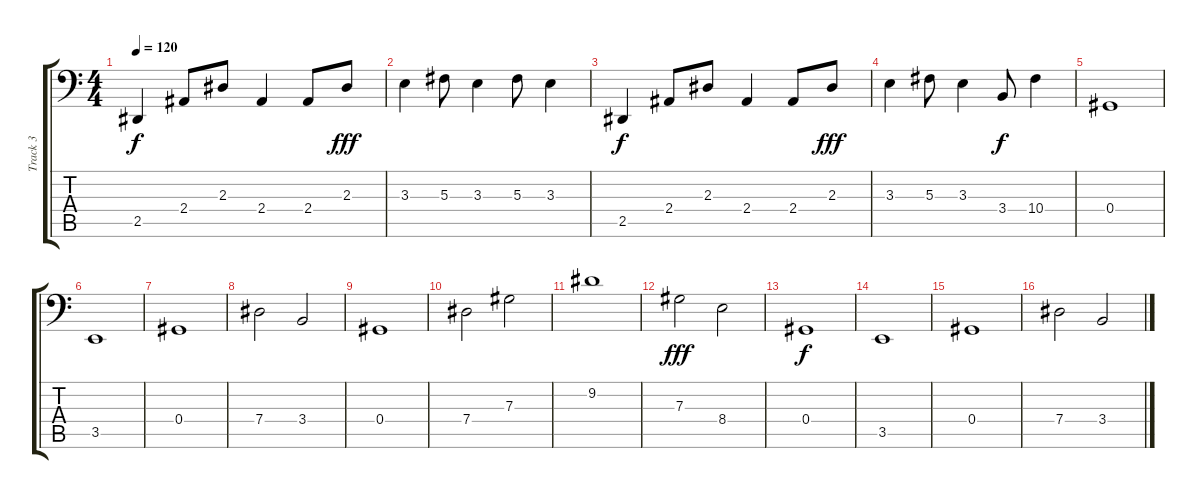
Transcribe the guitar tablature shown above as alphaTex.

\track ("Track 3" "Track 3") {instrument acousticbass}
\staff {score tabs}
\tuning (B2 Gb2 Db2 Ab1 Db1 Ab0) {hide}
\ts (4 4)
\tempo 120
\clef f4
\ks c
2.5.4{dy f} 2.4.8 2.3.8 2.4.4 2.4.8 2.3.8{dy fff} |
3.3.4 5.3.8 3.3.4 5.3.8 3.3.4 |
2.5.4{dy f} 2.4.8 2.3.8 2.4.4 2.4.8 2.3.8{dy fff} |
3.3.4 5.3.8 3.3.4 3.4.8{dy f} 10.4.4 |
0.4.1 |
3.5.1 |
0.4.1 |
7.4.2 3.4.2 |
0.4.1 |
7.4.2 7.3.2 |
9.2.1 |
7.3.2{dy fff} 8.4.2 |
0.4.1{dy f} |
3.5.1 |
0.4.1 |
7.4.2 3.4.2
